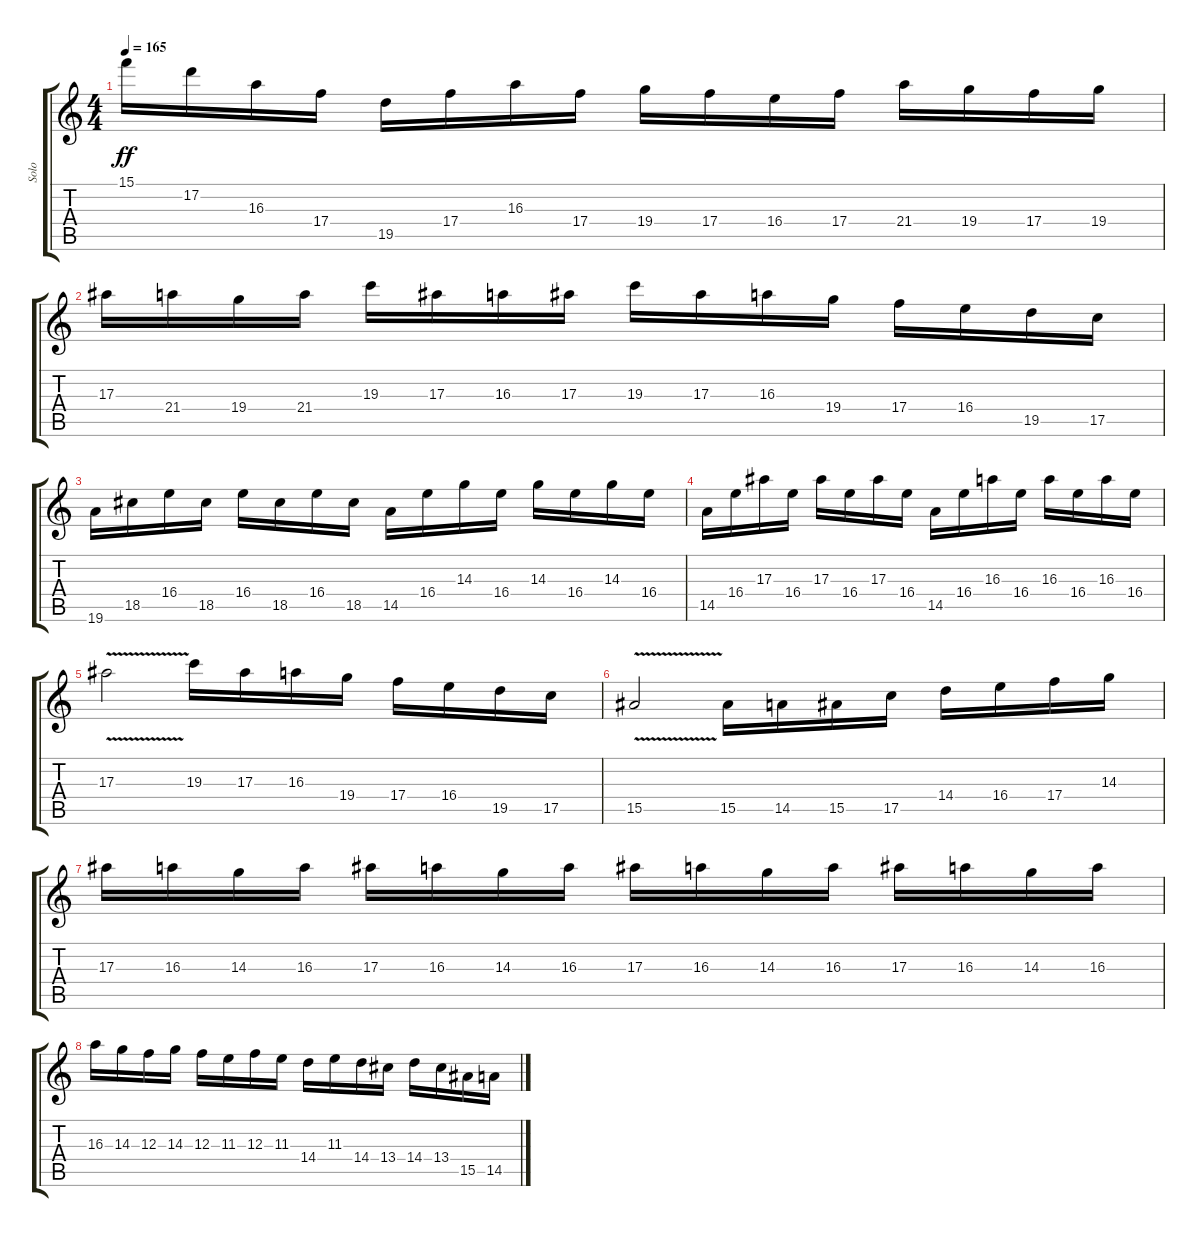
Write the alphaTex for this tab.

\track ("Solo" "Solo") {instrument overdrivenguitar}
\staff {score tabs}
\tuning (D4 A3 F3 C3 G2 D2) {hide}
\ts (4 4)
\tempo 165
\clef g2
\ks c
15.1.16{dy ff} 17.2.16 16.3.16 17.4.16 19.5.16 17.4.16 16.3.16 17.4.16 19.4.16 17.4.16 16.4.16 17.4.16 21.4.16 19.4.16 17.4.16 19.4.16 |
17.3.16 21.4.16 19.4.16 21.4.16 19.3.16 17.3.16 16.3.16 17.3.16 19.3.16 17.3.16 16.3.16 19.4.16 17.4.16 16.4.16 19.5.16 17.5.16 |
19.6.16 18.5.16 16.4.16 18.5.16 16.4.16 18.5.16 16.4.16 18.5.16 14.5.16 16.4.16 14.3.16 16.4.16 14.3.16 16.4.16 14.3.16 16.4.16 |
14.5.16 16.4.16 17.3.16 16.4.16 17.3.16 16.4.16 17.3.16 16.4.16 14.5.16 16.4.16 16.3.16 16.4.16 16.3.16 16.4.16 16.3.16 16.4.16 |
17.3{v}.2 19.3.16 17.3.16 16.3.16 19.4.16 17.4.16 16.4.16 19.5.16 17.5.16 |
15.5{v}.2 15.5.16 14.5.16 15.5.16 17.5.16 14.4.16 16.4.16 17.4.16 14.3.16 |
17.3.16 16.3.16 14.3.16 16.3.16 17.3.16 16.3.16 14.3.16 16.3.16 17.3.16 16.3.16 14.3.16 16.3.16 17.3.16 16.3.16 14.3.16 16.3.16 |
16.3.16 14.3.16 12.3.16 14.3.16 12.3.16 11.3.16 12.3.16 11.3.16 14.4.16 11.3.16 14.4.16 13.4.16 14.4.16 13.4.16 15.5.16 14.5.16
